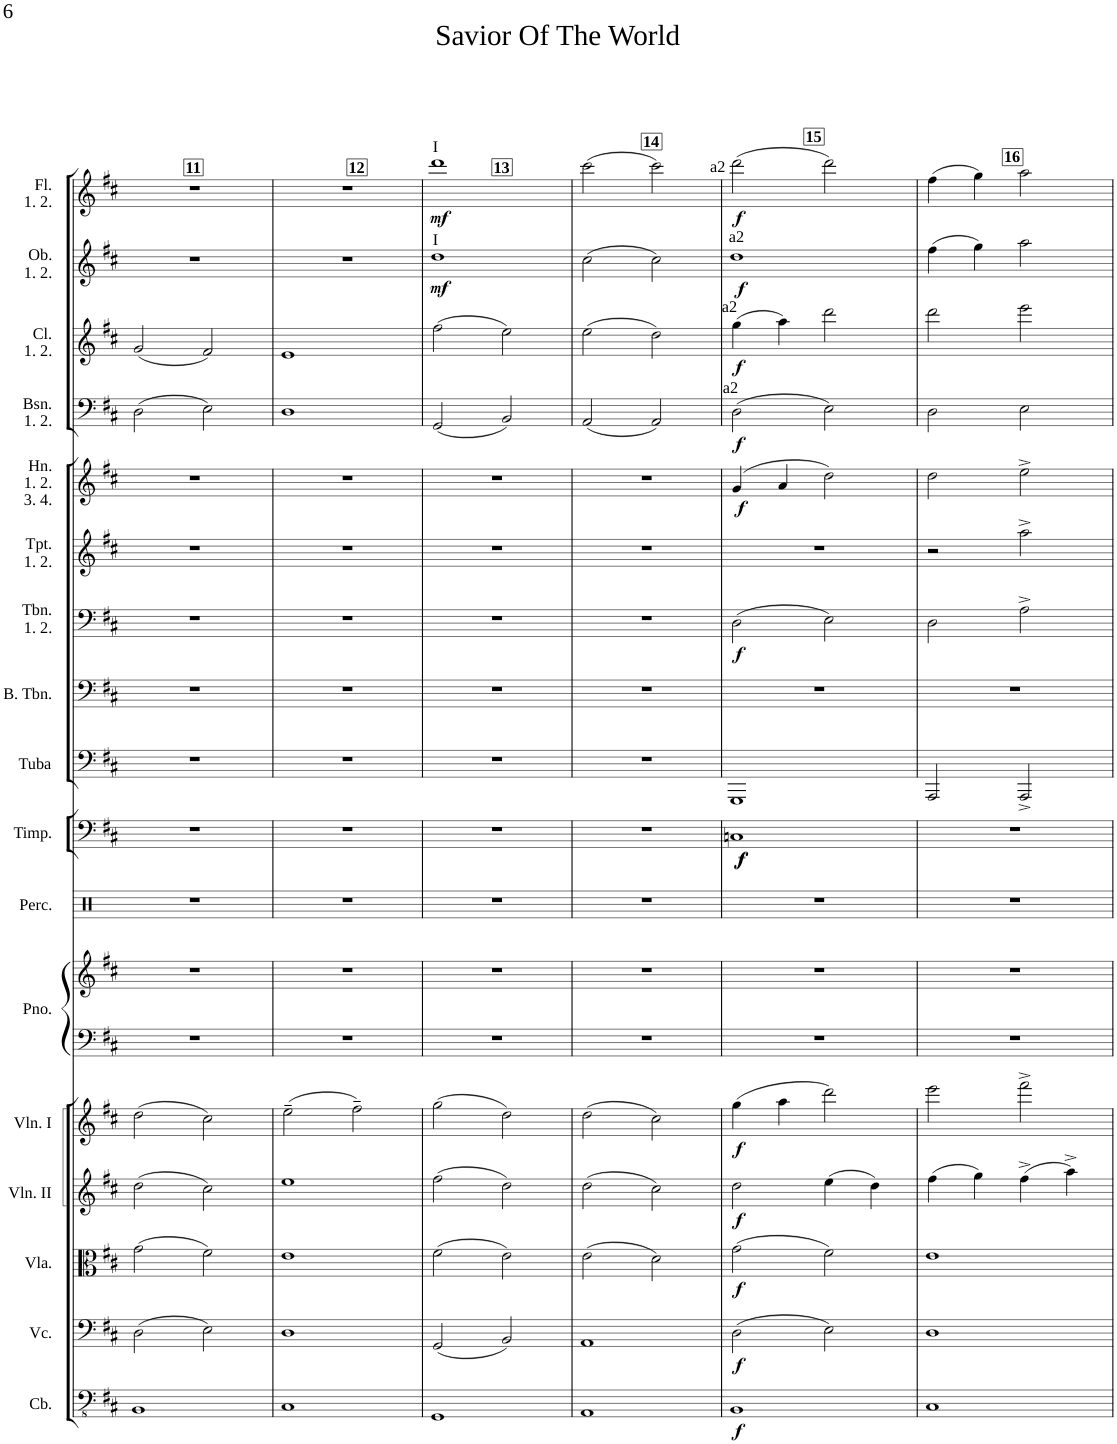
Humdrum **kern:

**kern	**dynam	**kern	**dynam	**kern	**dynam	**kern	**dynam	**kern	**dynam	**kern	**kern	**kern	**kern	**dynam	**kern	**kern	**kern	**dynam	**kern	**kern	**dynam	**kern	**dynam	**kern	**dynam	**kern	**dynam	**kern	**dynam
*part17	*part17	*part16	*part16	*part15	*part15	*part14	*part14	*part13	*part13	*part12	*part12	*part11	*part10	*part10	*part9	*part8	*part7	*part7	*part6	*part5	*part5	*part4	*part4	*part3	*part3	*part2	*part2	*part1	*part1
*staff18	*staff18	*staff17	*staff17	*staff16	*staff16	*staff15	*staff15	*staff14	*staff14	*staff13	*staff12	*staff11	*staff10	*staff10	*staff9	*staff8	*staff7	*staff7	*staff6	*staff5	*staff5	*staff4	*staff4	*staff3	*staff3	*staff2	*staff2	*staff1	*staff1
*I"Contrabasses	*	*I"Violoncellos	*	*I"Violas	*	*I"Violins II	*	*I"Violins I	*	*I"Piano	*	*I"Mark Tree	*I"1 Timpani in C	*	*I"1 Tuba	*I"1 Bass Trombone	*I"2 Tenor Trombones	*	*I"3 Trumpets in Bb	*I"4 Horns in F	*	*I"2 Bassoons	*	*I"2 Clarinets in Bb	*	*I"2 Oboes	*	*I"2 Flutes	*
*I'Cb.	*	*I'Vc.	*	*I'Vla.	*	*I'Vln. II	*	*I'Vln. I	*	*I'Pno.	*	*	*I'Timp.	*	*I'Tuba	*I'B. Tbn.	*I'Tbn. 1. 2.	*	*I'Tpt. 1. 2.	*I'Hn. 1. 2. 3. 4.	*	*I'Bsn. 1. 2.	*	*I'Cl. 1. 2.	*	*I'Ob. 1. 2.	*	*I'Fl. 1. 2.	*
!!LO:PB:g=z
*clefFv4	*	*clefF4	*	*clefC3	*	*clefG2	*	*clefG2	*	*clefF4	*clefG2	*clefX	*clefF4	*	*clefF4	*clefF4	*clefF4	*	*clefG2	*clefG2	*	*clefF4	*	*clefG2	*	*clefG2	*	*clefG2	*
*	*	*	*	*	*	*	*	*	*	*	*	*	*	*	*	*	*	*	*ITrd1c2	*ITrd4c7	*	*	*	*ITrd1c2	*	*	*	*	*
*k[f#c#]	*	*k[f#c#]	*	*k[f#c#]	*	*k[f#c#]	*	*k[f#c#]	*	*k[f#c#]	*k[f#c#]	*k[]	*k[f#c#]	*	*k[f#c#]	*k[f#c#]	*k[f#c#]	*	*k[f#c#]	*k[f#c#]	*	*k[f#c#]	*	*k[f#c#]	*	*k[f#c#]	*	*k[f#c#]	*
*M4/4	*	*M4/4	*	*M4/4	*	*M4/4	*	*M4/4	*	*M4/4	*M4/4	*M4/4	*M4/4	*	*M4/4	*M4/4	*M4/4	*	*M4/4	*M4/4	*	*M4/4	*	*M4/4	*	*M4/4	*	*M4/4	*
=11	=11	=11	=11	=11	=11	=11	=11	=11	=11	=11	=11	=11	=11	=11	=11	=11	=11	=11	=11	=11	=11	=11	=11	=11	=11	=11	=11	=11	=11
1BBB	.	(2D\	.	(2g\	.	(2dd\	.	(2dd\	.	1r	1r	1r	1r	.	1r	1r	1r	.	1r	1r	.	(2D\	.	(2g/	.	1r	.	1r	.
.	.	2E\)	.	2f#\)	.	2cc#\)	.	2cc#\)	.	.	.	.	.	.	.	.	.	.	.	.	.	2E\)	.	2f#/)	.	.	.	.	.
=12	=12	=12	=12	=12	=12	=12	=12	=12	=12	=12	=12	=12	=12	=12	=12	=12	=12	=12	=12	=12	=12	=12	=12	=12	=12	=12	=12	=12	=12
1CC#	.	1D	.	1e	.	1ee	.	(2ee~\	.	1r	1r	1r	1r	.	1r	1r	1r	.	1r	1r	.	1D	.	1e	.	1r	.	1r	.
.	.	.	.	.	.	.	.	2ff#~\)	.	.	.	.	.	.	.	.	.	.	.	.	.	.	.	.	.	.	.	.	.
=13	=13	=13	=13	=13	=13	=13	=13	=13	=13	=13	=13	=13	=13	=13	=13	=13	=13	=13	=13	=13	=13	=13	=13	=13	=13	=13	=13	=13	=13
!	!	!	!	!	!	!	!	!	!	!	!	!	!	!	!	!	!	!	!	!	!	!	!	!	!	!	!	!LO:TX:a:t=I	!
!	!	!	!	!	!	!	!	!	!	!	!	!	!	!	!	!	!	!	!	!	!	!	!	!	!	!LO:TX:a:t=I	!	!	!
!	!	!	!	!	!	!	!	!	!	!	!	!	!	!	!	!	!	!	!	!	!	!	!	!	!	!	!LO:DY:b	!	!LO:DY:b
1GGG	.	(2GG/	.	(2f#\	.	(2ff#\	.	(2gg\	.	1r	1r	1r	1r	.	1r	1r	1r	.	1r	1r	.	(2GG/	.	(2ff#\	.	1dd	mf	1ddd	mf
.	.	2BB/)	.	2e\)	.	2dd\)	.	2dd\)	.	.	.	.	.	.	.	.	.	.	.	.	.	2BB/)	.	2ee\)	.	.	.	.	.
=14	=14	=14	=14	=14	=14	=14	=14	=14	=14	=14	=14	=14	=14	=14	=14	=14	=14	=14	=14	=14	=14	=14	=14	=14	=14	=14	=14	=14	=14
1AAA	.	1AA	.	(2e\	.	(2dd\	.	(2dd\	.	1r	1r	1r	1r	.	1r	1r	1r	.	1r	1r	.	(2AA/	.	(2ee\	.	(2cc#\	.	(2ccc#\	.
.	.	.	.	2d\)	.	2cc#\)	.	2cc#\)	.	.	.	.	.	.	.	.	.	.	.	.	.	2AA/)	.	2dd\)	.	2cc#\)	.	2ccc#\)	.
=15	=15	=15	=15	=15	=15	=15	=15	=15	=15	=15	=15	=15	=15	=15	=15	=15	=15	=15	=15	=15	=15	=15	=15	=15	=15	=15	=15	=15	=15
!	!	!	!	!	!	!	!	!	!	!	!	!	!	!	!	!	!	!	!	!	!	!	!	!	!	!	!	!LO:TX:a:t=a2	!
!	!	!	!	!	!	!	!	!	!	!	!	!	!	!	!	!	!	!	!	!	!	!	!	!	!	!LO:TX:a:t=a2	!	!	!
!	!	!	!	!	!	!	!	!	!	!	!	!	!	!	!	!	!	!	!	!	!	!	!	!LO:TX:a:t=a2	!	!	!	!	!
!	!	!	!	!	!	!	!	!	!	!	!	!	!	!	!	!	!	!	!	!	!	!LO:TX:a:t=a2	!	!	!	!	!	!	!
!	!LO:DY:b	!	!LO:DY:b	!	!LO:DY:b	!	!LO:DY:b	!	!LO:DY:b	!	!	!	!	!LO:DY:b	!	!	!	!	!	!	!	!	!	!	!	!	!	!	!
!	!	!	!	!	!	!	!	!	!	!	!	!	!	!LO:DY:n=1:b	!	!	!	!LO:DY:b	!	!	!LO:DY:b	!	!LO:DY:b	!	!LO:DY:b	!	!LO:DY:b	!	!LO:DY:b
1BBB	f	(2D\	f	(2g\	f	2dd\	f	(4gg\	f	1r	1r	1r	1Cn	f f	1GGG	1r	(2D\	f	1r	(4g/	f	(2D\	f	(4gg\	f	1dd	f	(2ddd\	f
.	.	.	.	.	.	.	.	4aa\	.	.	.	.	.	.	.	.	.	.	.	4a/	.	.	.	4aa\)	.	.	.	.	.
.	.	2E\)	.	2f#\)	.	(4ee\	.	2ddd\)	.	.	.	.	.	.	.	.	2E\)	.	.	2dd\)	.	2E\)	.	2ddd\	.	.	.	2ddd\)	.
.	.	.	.	.	.	4dd\)	.	.	.	.	.	.	.	.	.	.	.	.	.	.	.	.	.	.	.	.	.	.	.
=16	=16	=16	=16	=16	=16	=16	=16	=16	=16	=16	=16	=16	=16	=16	=16	=16	=16	=16	=16	=16	=16	=16	=16	=16	=16	=16	=16	=16	=16
1CC#	.	1D	.	1e	.	(4ff#\	.	2eee\	.	1r	1r	1r	1r	.	2AAA/	1r	2D\	.	2r	2dd\	.	2D\	.	2ddd\	.	(4ff#\	.	(4ff#\	.
.	.	.	.	.	.	4gg\)	.	.	.	.	.	.	.	.	.	.	.	.	.	.	.	.	.	.	.	4gg\)	.	4gg\)	.
.	.	.	.	.	.	(4ff#^\	.	2fff#^\	.	.	.	.	.	.	2AAA^/	.	2A^\	.	2aa^\	2ee^\	.	2E\	.	2eee\	.	2aa\	.	2aa\	.
.	.	.	.	.	.	4aa^\)	.	.	.	.	.	.	.	.	.	.	.	.	.	.	.	.	.	.	.	.	.	.	.
=	=	=	=	=	=	=	=	=	=	=	=	=	=	=	=	=	=	=	=	=	=	=	=	=	=	=	=	=	=
*-	*-	*-	*-	*-	*-	*-	*-	*-	*-	*-	*-	*-	*-	*-	*-	*-	*-	*-	*-	*-	*-	*-	*-	*-	*-	*-	*-	*-	*-
